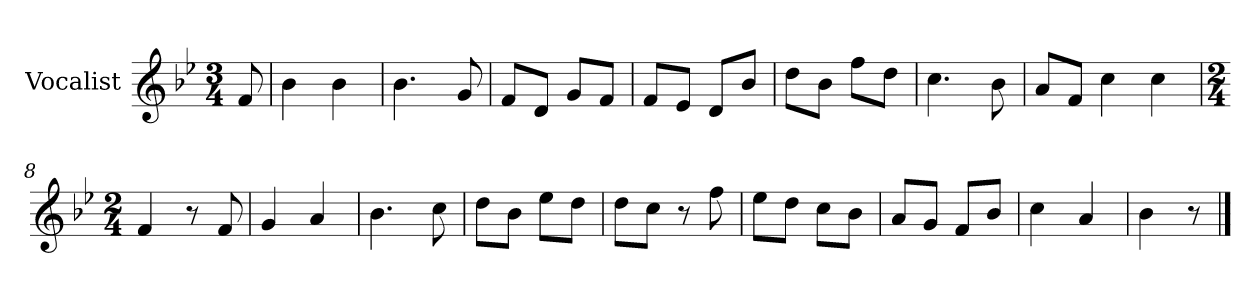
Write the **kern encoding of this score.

**kern
*part1
*staff1
*I"Vocalist
*k[b-e-]
*B-:
*M3/4
=
8f
=1
4b-
4b-
=2
4.b-
8g
=3
8fL
8dJ
8gL
8fJ
=4
8fL
8e-J
8dL
8b-J
=5
8ddL
8b-J
8ffL
8ddJ
=6
4.cc
8b-
=7
8aL
8fJ
4cc
4cc
=8
*M2/4
4f
8r
8f
=9
4g
4a
=10
4.b-
8cc
=11
8ddL
8b-J
8ee-L
8ddJ
=12
8ddL
8ccJ
8r
8ff
=13
8ee-L
8ddJ
8ccL
8b-J
=14
8aL
8gJ
8fL
8b-J
=15
4cc
4a
=16
4b-
8r
==
*-
